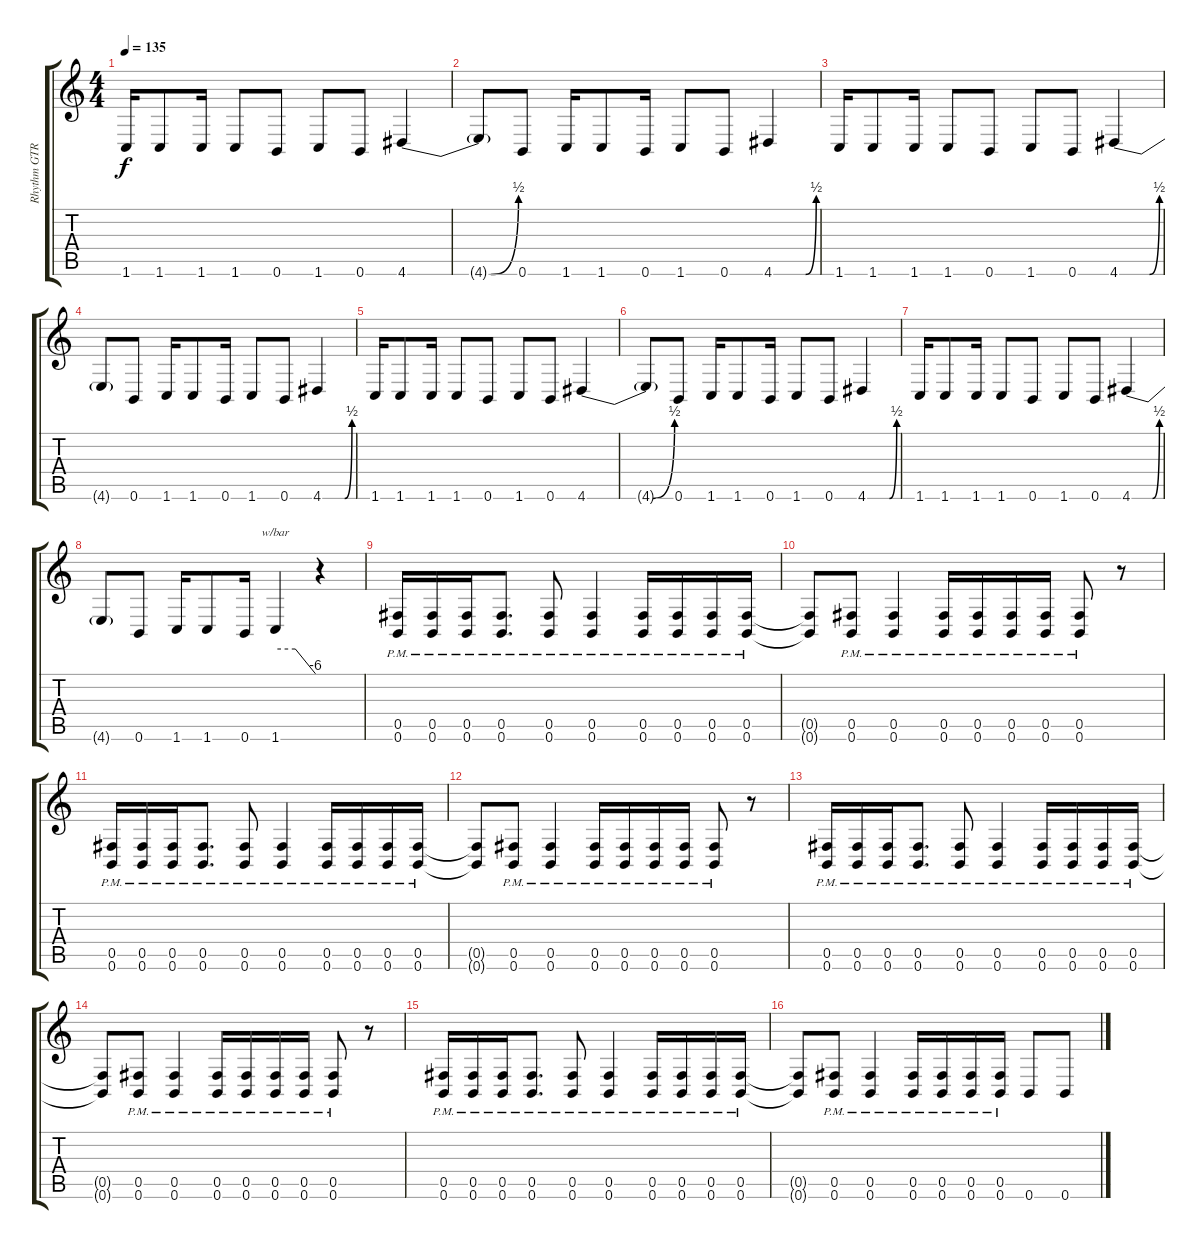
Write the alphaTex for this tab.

\track ("Rhythm GTR L" "Rhythm GTR") {instrument overdrivenguitar}
\staff {score tabs}
\tuning (Db4 Ab3 E3 B2 Gb2 B1) {hide}
\ts (4 4)
\tempo 135
\clef g2
\ks c
1.6.16{dy f} 1.6.8 1.6.16 1.6.8 0.6.8 1.6.8 0.6.8 4.6{be (custom 0 0 15 0 30 0 45 0 60 2)}.4 |
4.6{t}.8 0.6.8 1.6.16 1.6.8 0.6.16 1.6.8 0.6.8 4.6{be (custom 0 0 15 0 30 0 45 0 60 2)}.4 |
1.6.16 1.6.8 1.6.16 1.6.8 0.6.8 1.6.8 0.6.8 4.6{be (custom 0 0 15 0 30 0 45 0 60 2)}.4 |
4.6{t}.8 0.6.8 1.6.16 1.6.8 0.6.16 1.6.8 0.6.8 4.6{be (custom 0 0 15 0 30 0 45 0 60 2)}.4 |
1.6.16 1.6.8 1.6.16 1.6.8 0.6.8 1.6.8 0.6.8 4.6{be (custom 0 0 15 0 30 0 45 0 60 2)}.4 |
4.6{t}.8 0.6.8 1.6.16 1.6.8 0.6.16 1.6.8 0.6.8 4.6{be (custom 0 0 15 0 30 0 45 0 60 2)}.4 |
1.6.16 1.6.8 1.6.16 1.6.8 0.6.8 1.6.8 0.6.8 4.6{be (custom 0 0 15 0 30 0 45 0 60 2)}.4 |
4.6{t}.8 0.6.8 1.6.16 1.6.8 0.6.16 1.6.4{tbe (custom default 0 0 30 0 60 -24)} r.4 |
(0.5{pm} 0.6{pm}).16 (0.5{pm} 0.6{pm}).16 (0.5{pm} 0.6{pm}).16 (0.5{pm} 0.6{pm}).8{d} (0.5{pm} 0.6{pm}).8 (0.5{pm} 0.6{pm}).4 (0.5{pm} 0.6{pm}).16 (0.5{pm} 0.6{pm}).16 (0.5{pm} 0.6{pm}).16 (0.5{pm} 0.6{pm}).16 |
(0.5{t} 0.6{t}).8 (0.5{pm} 0.6{pm}).8 (0.5{pm} 0.6{pm}).4 (0.5{pm} 0.6{pm}).16 (0.5{pm} 0.6{pm}).16 (0.5{pm} 0.6{pm}).16 (0.5{pm} 0.6{pm}).16 (0.5{pm} 0.6{pm}).8 r.8 |
(0.5{pm} 0.6{pm}).16 (0.5{pm} 0.6{pm}).16 (0.5{pm} 0.6{pm}).16 (0.5{pm} 0.6{pm}).8{d} (0.5{pm} 0.6{pm}).8 (0.5{pm} 0.6{pm}).4 (0.5{pm} 0.6{pm}).16 (0.5{pm} 0.6{pm}).16 (0.5{pm} 0.6{pm}).16 (0.5{pm} 0.6{pm}).16 |
(0.5{t} 0.6{t}).8 (0.5{pm} 0.6{pm}).8 (0.5{pm} 0.6{pm}).4 (0.5{pm} 0.6{pm}).16 (0.5{pm} 0.6{pm}).16 (0.5{pm} 0.6{pm}).16 (0.5{pm} 0.6{pm}).16 (0.5{pm} 0.6{pm}).8 r.8 |
(0.5{pm} 0.6{pm}).16 (0.5{pm} 0.6{pm}).16 (0.5{pm} 0.6{pm}).16 (0.5{pm} 0.6{pm}).8{d} (0.5{pm} 0.6{pm}).8 (0.5{pm} 0.6{pm}).4 (0.5{pm} 0.6{pm}).16 (0.5{pm} 0.6{pm}).16 (0.5{pm} 0.6{pm}).16 (0.5{pm} 0.6{pm}).16 |
(0.5{t} 0.6{t}).8 (0.5{pm} 0.6{pm}).8 (0.5{pm} 0.6{pm}).4 (0.5{pm} 0.6{pm}).16 (0.5{pm} 0.6{pm}).16 (0.5{pm} 0.6{pm}).16 (0.5{pm} 0.6{pm}).16 (0.5{pm} 0.6{pm}).8 r.8 |
(0.5{pm} 0.6{pm}).16 (0.5{pm} 0.6{pm}).16 (0.5{pm} 0.6{pm}).16 (0.5{pm} 0.6{pm}).8{d} (0.5{pm} 0.6{pm}).8 (0.5{pm} 0.6{pm}).4 (0.5{pm} 0.6{pm}).16 (0.5{pm} 0.6{pm}).16 (0.5{pm} 0.6{pm}).16 (0.5{pm} 0.6{pm}).16 |
(0.5{t} 0.6{t}).8 (0.5{pm} 0.6{pm}).8 (0.5{pm} 0.6{pm}).4 (0.5{pm} 0.6{pm}).16 (0.5{pm} 0.6{pm}).16 (0.5{pm} 0.6{pm}).16 (0.5{pm} 0.6{pm}).16 0.6.8 0.6.8
